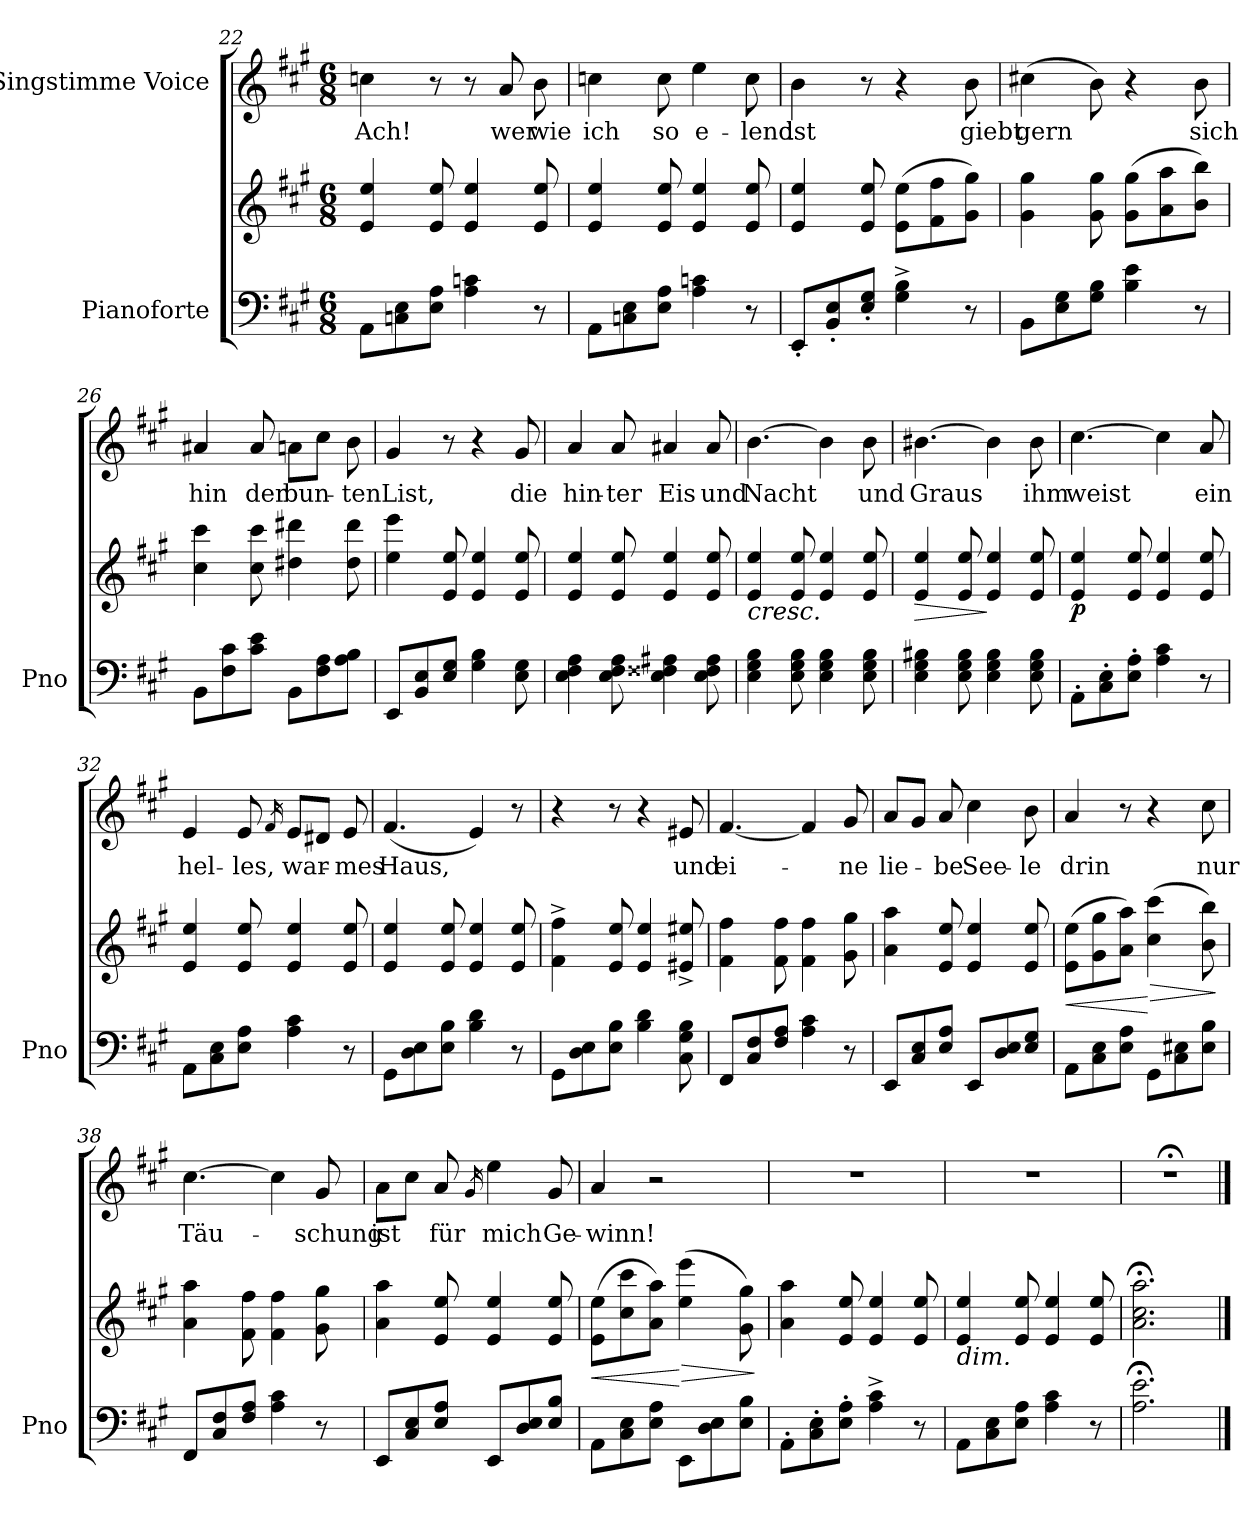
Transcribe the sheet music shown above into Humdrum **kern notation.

**kern	**kern	**dynam	**kern	**text
*part2	*part2	*part2	*part1	*part1
*staff3	*staff2	*staff2/3	*staff1	*staff1
*I"Pianoforte	*	*	*I"Singstimme Voice	*
*I'Pno	*	*	*	*
*clefF4	*clefG2	*	*clefG2	*
*k[f#c#g#]	*k[f#c#g#]	*	*k[f#c#g#]	*
*M6/8	*M6/8	*	*M6/8	*
=22	=22	=22	=22	=22
!	!	!	!	!LO:LY:b
8AA\L	4e/ 4ee/	.	4ccn\	Ach!
8Cn\ 8E\	.	.	.	.
8E\ 8A\J	8e/ 8ee/	.	8r	.
4A\ 4cn\	4e/ 4ee/	.	8r	.
!	!	!	!	!LO:LY:b
.	.	.	8a/	wer
!	!	!	!	!LO:LY:b
8r	8e/ 8ee/	.	8b\	wie
=23	=23	=23	=23	=23
!	!	!	!	!LO:LY:b
8AA\L	4e/ 4ee/	.	4ccn\	ich
8Cn\ 8E\	.	.	.	.
!	!	!	!	!LO:LY:b
8E\ 8A\J	8e/ 8ee/	.	8cc\	so
!	!	!	!	!LO:LY:b
4A\ 4cn\	4e/ 4ee/	.	4ee\	e-
!	!	!	!	!LO:LY:b
8r	8e/ 8ee/	.	8cc\	-lend
=24	=24	=24	=24	=24
!	!	!	!	!LO:LY:b
8EE'/L	4e/ 4ee/	.	4b\	ist
8BB/' 8E/'	.	.	.	.
8E/' 8G#/'J	8e/ 8ee/	.	8r	.
4G#\^ 4B\^	(>8e\ 8ee\L	.	4r	.
.	8f#\ 8ff#\	.	.	.
!	!	!	!	!LO:LY:b
8r	8g#\ 8gg#\J)	.	8b\	giebt
!!LO:LB:g=z
=25	=25	=25	=25	=25
!	!	!	!	!LO:LY:b
8BB\L	4g#\ 4gg#\	.	(>4cc#X\	gern
8E\ 8G#\	.	.	.	.
8G#\ 8B\J	8g#\ 8gg#\	.	8b\)	.
4B\ 4e\	(>8g#\ 8gg#\L	.	4r	.
.	8a\ 8aa\	.	.	.
!	!	!	!	!LO:LY:b
8r	8b\ 8bb\J)	.	8b\	sich
=26	=26	=26	=26	=26
!	!	!	!	!LO:LY:b
8BB\L	4cc#\ 4ccc#\	.	4a#X/	hin
8F#\ 8c#\	.	.	.	.
!	!	!	!	!LO:LY:b
8c#\ 8e\J	8cc#\ 8ccc#\	.	8a#/	der
!	!	!	!	!LO:LY:b
8BB\L	4dd#X\ 4ddd#X\	.	8an\L	bun-
8F#\ 8A\	.	.	8cc#\J	.
!	!	!	!	!LO:LY:b
8A\ 8B\J	8dd#\ 8ddd#\	.	8b\	-ten
=27	=27	=27	=27	=27
!	!	!	!	!LO:LY:b
8EE/L	4ee\ 4eee\	.	4g#/	List,
8BB/ 8E/	.	.	.	.
8E/ 8G#/J	8e/ 8ee/	.	8r	.
4G#\ 4B\	4e/ 4ee/	.	4r	.
!	!	!	!	!LO:LY:b
8E\ 8G#\	8e/ 8ee/	.	8g#/	die
=28	=28	=28	=28	=28
!	!	!	!	!LO:LY:b
4E\ 4F#\ 4A\	4e/ 4ee/	.	4a/	hin-
!	!	!	!	!LO:LY:b
8E\ 8F#\ 8A\	8e/ 8ee/	.	8a/	-ter
!	!	!	!	!LO:LY:b
4E\ 4F##X\ 4A#X\	4e/ 4ee/	.	4a#X/	Eis
!	!	!	!	!LO:LY:b
8E\ 8F##\ 8A#\	8e/ 8ee/	.	8a#/	und
=29	=29	=29	=29	=29
!	!LO:TX:b:i:t=cresc.	!	!	!
!	!	!	!	!LO:LY:b
4E\ 4G#\ 4B\	4e/ 4ee/	.	[4.b\	Nacht
8E\ 8G#\ 8B\	8e/ 8ee/	.	.	.
4E\ 4G#\ 4B\	4e/ 4ee/	.	4b\]	.
!	!	!	!	!LO:LY:b
8E\ 8G#\ 8B\	8e/ 8ee/	.	8b\	und
=30	=30	=30	=30	=30
!	!	!LO:HP:b	!	!LO:LY:b
4E\ 4G#\ 4B#X\	4e/ 4ee/	>	[4.b#X\	Graus
8E\ 8G#\ 8B#\	8e/ 8ee/	.	.	.
4E\ 4G#\ 4B#\	4e/ 4ee/	]	4b#\]	.
!	!	!	!	!LO:LY:b
8E\ 8G#\ 8B#\	8e/ 8ee/	.	8b#\	ihm
!!LO:LB:g=z
=31	=31	=31	=31	=31
!	!	!LO:DY:b	!	!LO:LY:b
8AA'\L	4e/ 4ee/	p	[4.cc#\	weist
8C#\' 8E\'	.	.	.	.
8E\' 8A\'J	8e/ 8ee/	.	.	.
4A\ 4c#\	4e/ 4ee/	.	4cc#\]	.
!	!	!	!	!LO:LY:b
8r	8e/ 8ee/	.	8a/	ein
=32	=32	=32	=32	=32
!	!	!	!	!LO:LY:b
8AA\L	4e/ 4ee/	.	4e/	hel-
8C#\ 8E\	.	.	.	.
!	!	!	!	!LO:LY:b
8E\ 8A\J	8e/ 8ee/	.	8e/	-les,
.	.	.	16qf#/	.
!	!	!	!	!LO:LY:b
4A\ 4c#\	4e/ 4ee/	.	8e/L	war-
.	.	.	8d#X/J	.
!	!	!	!	!LO:LY:b
8r	8e/ 8ee/	.	8e/	-mes
=33	=33	=33	=33	=33
!	!	!	!	!LO:LY:b
8GG#\L	4e/ 4ee/	.	(<4.f#/	Haus,
8D\ 8E\	.	.	.	.
8E\ 8B\J	8e/ 8ee/	.	.	.
4B\ 4d\	4e/ 4ee/	.	4e/)	.
8r	8e/ 8ee/	.	8r	.
=34	=34	=34	=34	=34
8GG#\L	4f#\^ 4ff#\^	.	4r	.
8D\ 8E\	.	.	.	.
8E\ 8B\J	8e/ 8ee/	.	8r	.
4B\ 4d\	4e/ 4ee/	.	4r	.
!	!	!	!	!LO:LY:b
8C#\ 8G#\ 8B\	8e#X/^ 8ee#X/^	.	8e#X/	und
=35	=35	=35	=35	=35
!	!	!	!	!LO:LY:b
8FF#/L	4f#\ 4ff#\	.	[4.f#/	ei-
8C#/ 8F#/	.	.	.	.
8F#/ 8A/J	8f#\ 8ff#\	.	.	.
4A\ 4c#\	4f#\ 4ff#\	.	4f#/]	.
!	!	!	!	!LO:LY:b
8r	8g#\ 8gg#\	.	8g#/	-ne
=36	=36	=36	=36	=36
!	!	!	!	!LO:LY:b
8EE/L	4a\ 4aa\	.	8a/L	lie-
8C#/ 8E/	.	.	8g#/J	.
!	!	!	!	!LO:LY:b
8E/ 8A/J	8e/ 8ee/	.	8a/	-be
!	!	!	!	!LO:LY:b
8EE/L	4e/ 4ee/	.	4cc#\	See-
8D/ 8E/	.	.	.	.
!	!	!	!	!LO:LY:b
8E/ 8G#/J	8e/ 8ee/	.	8b\	-le
!!LO:PB:g=z
=37	=37	=37	=37	=37
!	!	!LO:HP:b	!	!LO:LY:b
8AA\L	(>8e\ 8ee\L	<	4a/	drin
8C#\ 8E\	8g#\ 8gg#\	.	.	.
8E\ 8A\J	8a\ 8aa\J)	.	8r	.
!	!	!LO:HP:n=1:b	!	!
8GG#\L	(>4cc#\ 4ccc#\	[ >	4r	.
8C#\ 8E#X\	.	.	.	.
!	!	!	!	!LO:LY:b
8E#\ 8B\J	8b\ 8bb\)	.	8cc#\	nur
.	.	]	.	.
=38	=38	=38	=38	=38
!	!	!	!	!LO:LY:b
8FF#/L	4a\ 4aa\	.	[4.cc#\	Täu-
8C#/ 8F#/	.	.	.	.
8F#/ 8A/J	8f#\ 8ff#\	.	.	.
4A\ 4c#\	4f#\ 4ff#\	.	4cc#\]	.
!	!	!	!	!LO:LY:b
8r	8g#\ 8gg#\	.	8g#/	-schung
=39	=39	=39	=39	=39
!	!	!	!	!LO:LY:b
8EE/L	4a\ 4aa\	.	8a\L	ist
8C#/ 8E/	.	.	8cc#\J	.
!	!	!	!	!LO:LY:b
8E/ 8A/J	8e/ 8ee/	.	8a/	für
.	.	.	16qg#/	.
!	!	!	!	!LO:LY:b
8EE/L	4e/ 4ee/	.	4ee\	mich
8D/ 8E/	.	.	.	.
!	!	!	!	!LO:LY:b
8E/ 8B/J	8e/ 8ee/	.	8g#/	Ge-
=40	=40	=40	=40	=40
!	!	!LO:HP:b	!	!LO:LY:b
8AA\L	(>8e\ 8ee\L	<	4a/	-winn!
8C#\ 8E\	8cc#\ 8ccc#\	.	.	.
8E\ 8A\J	8a\ 8aa\J)	.	2r	.
!	!	!LO:HP:n=1:b	!	!
8EE\L	(>4ee\ 4eee\	[ >	.	.
8D\ 8E\	.	.	.	.
8E\ 8B\J	8g#\ 8gg#\)	.	.	.
.	.	]	.	.
=41	=41	=41	=41	=41
8AA'\L	4a\ 4aa\	.	2.r	.
8C#\' 8E\'	.	.	.	.
8E\' 8A\'J	8e/ 8ee/	.	.	.
4A\^ 4c#\^	4e/ 4ee/	.	.	.
8r	8e/ 8ee/	.	.	.
=42	=42	=42	=42	=42
!	!LO:TX:b:i:t=dim.	!	!	!
8AA\L	4e/ 4ee/	.	2.r	.
8C#\ 8E\	.	.	.	.
8E\ 8A\J	8e/ 8ee/	.	.	.
4A\ 4c#\	4e/ 4ee/	.	.	.
8r	8e/ 8ee/	.	.	.
=43	=43	=43	=43	=43
2.A\;< 2.e\;<	2.a\;< 2.cc#\;< 2.aa\;<	.	2.r;<	.
==	==	==	==	==
*-	*-	*-	*-	*-
